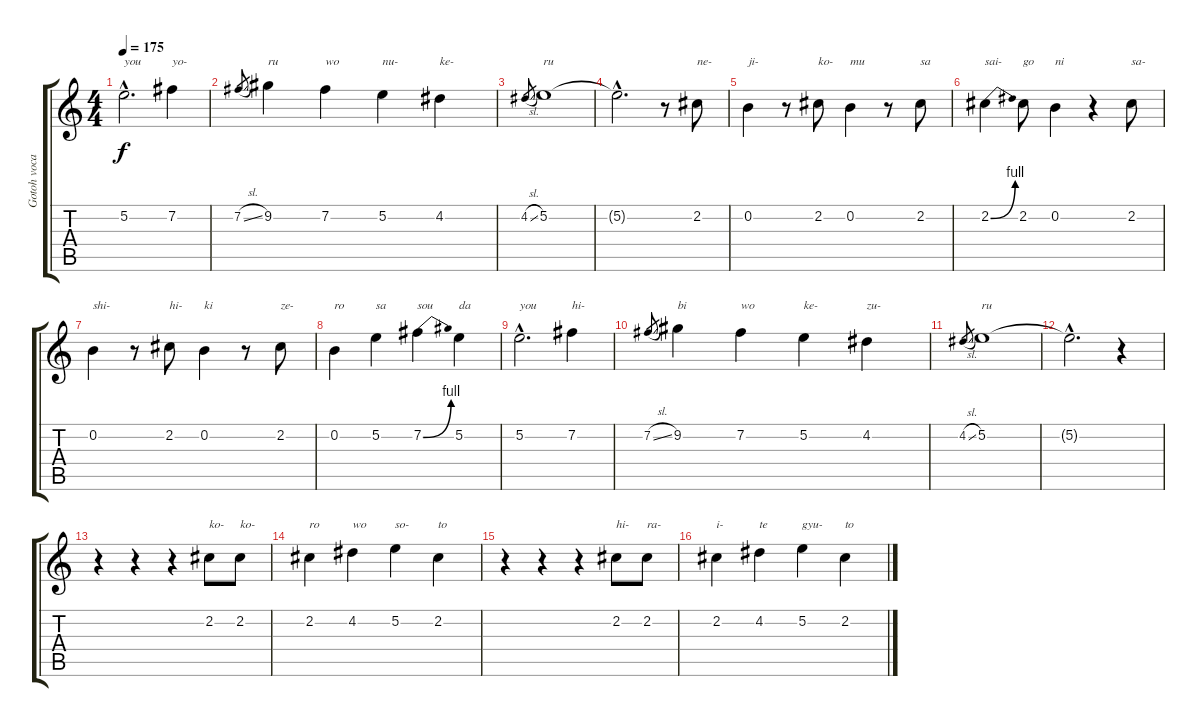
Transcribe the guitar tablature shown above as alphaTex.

\track ("Gotoh vocals" "Gotoh voca") {instrument contrabass}
\staff {score tabs}
\tuning (E4 B3 G3 D3 A2 E2) {hide}
\ts (4 4)
\tempo 175
\clef g2
\ks c
5.2{hac}.2{d txt "you" dy f} 7.2.4{txt "yo-"} |
7.2{sl}.8{gr} 9.2.4{txt "ru"} 7.2.4{txt "wo"} 5.2.4{txt "nu-"} 4.2.4{txt "ke-"} |
4.2{sl}.8{gr} 5.2.1{txt "ru"} |
5.2{hac t}.2{d} r.8 2.2.8{txt "ne-"} |
0.2.4{txt "ji-"} r.8 2.2.8{txt "ko-"} 0.2.4{txt "mu"} r.8 2.2.8{txt "sa"} |
2.2{be (bend 0 0 60 4)}.4{txt "sai-"} 2.2.8{txt "go"} 0.2.4{txt "ni"} r.4 2.2.8{txt "sa-"} |
0.2.4{txt "shi-"} r.8 2.2.8{txt "hi-"} 0.2.4{txt "ki"} r.8 2.2.8{txt "ze-"} |
0.2.4{txt "ro"} 5.2.4{txt "sa"} 7.2{be (bend 0 0 60 4)}.4{txt "sou"} 5.2.4{txt "da"} |
5.2{hac}.2{d txt "you"} 7.2.4{txt "hi-"} |
7.2{sl}.8{gr} 9.2.4{txt "bi"} 7.2.4{txt "wo"} 5.2.4{txt "ke-"} 4.2.4{txt "zu-"} |
4.2{sl}.8{gr} 5.2.1{txt "ru"} |
5.2{hac t}.2{d} r.4 |
r.4 r.4 r.4 2.2.8{txt "ko-"} 2.2.8{txt "ko-"} |
2.2.4{txt "ro"} 4.2.4{txt "wo"} 5.2.4{txt "so-"} 2.2.4{txt "to"} |
r.4 r.4 r.4 2.2.8{txt "hi-"} 2.2.8{txt "ra-"} |
2.2.4{txt "i-"} 4.2.4{txt "te"} 5.2.4{txt "gyu-"} 2.2.4{txt "to"}
